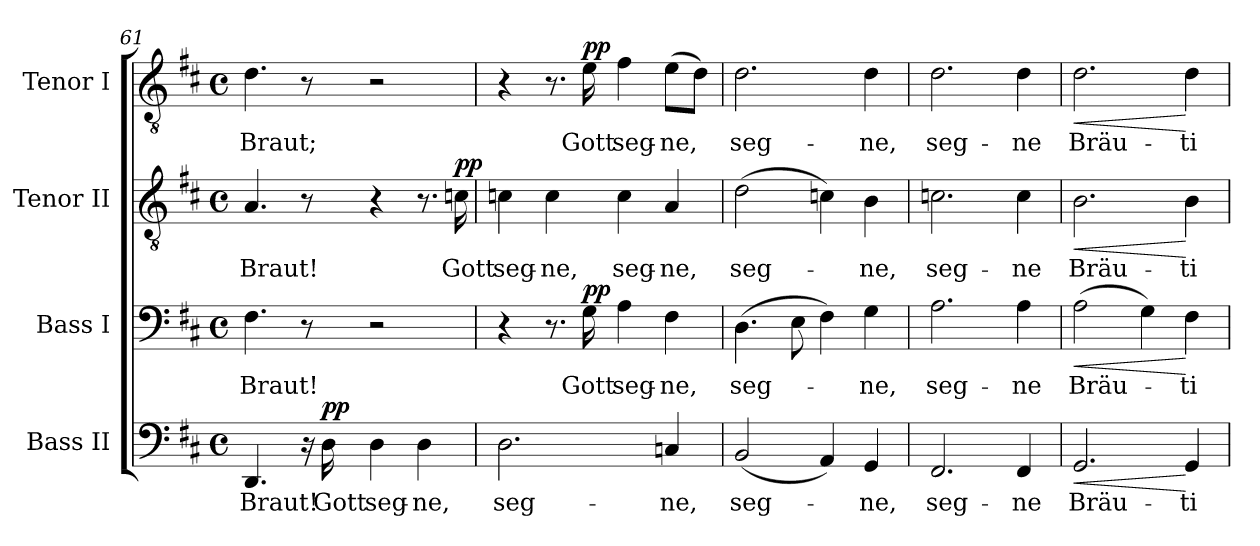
**kern	**text	**dynam	**kern	**text	**dynam	**kern	**text	**dynam	**kern	**text	**dynam
*part4	*part4	*part4	*part3	*part3	*part3	*part2	*part2	*part2	*part1	*part1	*part1
*staff4	*staff4	*staff4	*staff3	*staff3	*staff3	*staff2	*staff2	*staff2	*staff1	*staff1	*staff1
*I"Bass II	*	*	*I"Bass I	*	*	*I"Tenor II	*	*	*I"Tenor I	*	*
*I'B.	*	*	*I'B.	*	*	*I'T.	*	*	*I'T.	*	*
*clefF4	*	*	*clefF4	*	*	*clefGv2	*	*	*clefGv2	*	*
*	*	*	*	*	*	*ITrd7c12	*	*	*ITrd7c12	*	*
*k[f#c#]	*	*	*k[f#c#]	*	*	*k[f#c#]	*	*	*k[f#c#]	*	*
*D:	*	*	*D:	*	*	*D:	*	*	*D:	*	*
*M4/4	*	*	*M4/4	*	*	*M4/4	*	*	*M4/4	*	*
*met(c)	*	*	*met(c)	*	*	*met(c)	*	*	*met(c)	*	*
=61	=61	=61	=61	=61	=61	=61	=61	=61	=61	=61	=61
!	!LO:LY:b:color=#000000	!	!	!	!	!	!	!	!	!	!
!	!	!	!	!LO:LY:b:color=#000000	!	!	!	!	!	!	!
!	!	!	!	!	!	!	!LO:LY:b:color=#000000	!	!	!	!
!	!	!	!	!	!	!	!	!	!	!LO:LY:b:color=#000000	!
4.DDi/	Braut!	.	4.F#i\	Braut!	.	4.AAi/	Braut!	.	4.Di\	Braut;	.
16r	.	.	8r	.	.	8r	.	.	8r	.	.
!	!LO:LY:b:color=#000000	!	!	!	!	!	!	!	!	!	!
16Di\	Gott	pp	.	.	.	.	.	.	.	.	.
!	!LO:LY:b:color=#000000	!	!	!	!	!	!	!	!	!	!
4Di\	seg-	.	2r	.	.	4r	.	.	2r	.	.
!	!LO:LY:b:color=#000000	!	!	!	!	!	!	!	!	!	!
4Di\	-ne,	.	.	.	.	8.r	.	.	.	.	.
!	!	!	!	!	!	!	!LO:LY:b:color=#000000	!	!	!	!
.	.	.	.	.	.	16Cni\	Gott	pp	.	.	.
=62	=62	=62	=62	=62	=62	=62	=62	=62	=62	=62	=62
!	!LO:LY:b:color=#000000	!	!	!	!	!	!	!	!	!	!
!	!	!	!	!	!	!	!LO:LY:b:color=#000000	!	!	!	!
2.Di\	seg-	.	4r	.	.	4Cni\	seg-	.	4r	.	.
!	!	!	!	!	!	!	!LO:LY:b:color=#000000	!	!	!	!
.	.	.	8.r	.	.	4Ci\	-ne,	.	8.r	.	.
!	!	!	!	!LO:LY:b:color=#000000	!	!	!	!	!	!	!
!	!	!	!	!	!	!	!	!	!	!LO:LY:b:color=#000000	!
.	.	.	16Gi\	Gott	pp	.	.	.	16Ei\	Gott	pp
!	!	!	!	!LO:LY:b:color=#000000	!	!	!	!	!	!	!
!	!	!	!	!	!	!	!LO:LY:b:color=#000000	!	!	!	!
!	!	!	!	!	!	!	!	!	!	!LO:LY:b:color=#000000	!
.	.	.	4Ai\	seg-	.	4Ci\	seg-	.	4F#i\	seg-	.
!	!LO:LY:b:color=#000000	!	!	!	!	!	!	!	!	!	!
!	!	!	!	!LO:LY:b:color=#000000	!	!	!	!	!	!	!
!	!	!	!	!	!	!	!LO:LY:b:color=#000000	!	!	!	!
!	!	!	!	!	!	!	!	!	!	!LO:LY:b:color=#000000	!
4Cni/	-ne,	.	4F#i\	-ne,	.	4AAi/	-ne,	.	(8Ei\L	-ne,	.
.	.	.	.	.	.	.	.	.	8Di\J)	.	.
!!LO:LB:g=z
=63	=63	=63	=63	=63	=63	=63	=63	=63	=63	=63	=63
!	!LO:LY:b:color=#000000	!	!	!	!	!	!	!	!	!	!
!	!	!	!	!LO:LY:b:color=#000000	!	!	!	!	!	!	!
!	!	!	!	!	!	!	!LO:LY:b:color=#000000	!	!	!	!
!	!	!	!	!	!	!	!	!	!	!LO:LY:b:color=#000000	!
(2BBi/	seg-	.	(4.Di\	seg-	.	(2Di\	seg-	.	2.Di\	seg-	.
.	.	.	8Ei\	.	.	.	.	.	.	.	.
4AAi/)	.	.	4F#i\)	.	.	4Cni\)	.	.	.	.	.
!	!LO:LY:b:color=#000000	!	!	!	!	!	!	!	!	!	!
!	!	!	!	!LO:LY:b:color=#000000	!	!	!	!	!	!	!
!	!	!	!	!	!	!	!LO:LY:b:color=#000000	!	!	!	!
!	!	!	!	!	!	!	!	!	!	!LO:LY:b:color=#000000	!
4GGi/	-ne,	.	4Gi\	-ne,	.	4BBi\	-ne,	.	4Di\	-ne,	.
=64	=64	=64	=64	=64	=64	=64	=64	=64	=64	=64	=64
!	!LO:LY:b:color=#000000	!	!	!	!	!	!	!	!	!	!
!	!	!	!	!LO:LY:b:color=#000000	!	!	!	!	!	!	!
!	!	!	!	!	!	!	!LO:LY:b:color=#000000	!	!	!	!
!	!	!	!	!	!	!	!	!	!	!LO:LY:b:color=#000000	!
2.FF#i/	seg-	.	2.Ai\	seg-	.	2.Cni\	seg-	.	2.Di\	seg-	.
!	!LO:LY:b:color=#000000	!	!	!	!	!	!	!	!	!	!
!	!	!	!	!LO:LY:b:color=#000000	!	!	!	!	!	!	!
!	!	!	!	!	!	!	!LO:LY:b:color=#000000	!	!	!	!
!	!	!	!	!	!	!	!	!	!	!LO:LY:b:color=#000000	!
4FF#i/	-ne	.	4Ai\	-ne	.	4Ci\	-ne	.	4Di\	-ne	.
=65	=65	=65	=65	=65	=65	=65	=65	=65	=65	=65	=65
!	!LO:LY:b:color=#000000	!LO:HP:b	!	!	!	!	!	!	!	!	!
!	!	!	!	!LO:LY:b:color=#000000	!LO:HP:b	!	!	!	!	!	!
!	!	!	!	!	!	!	!LO:LY:b:color=#000000	!LO:HP:b	!	!	!
!	!	!	!	!	!	!	!	!	!	!LO:LY:b:color=#000000	!LO:HP:b
2.GGi/	Bräu-	<	(2Ai\	Bräu-	<	2.BBi\	Bräu-	<	2.Di\	Bräu-	<
.	.	.	4Gi\)	.	.	.	.	.	.	.	.
!	!LO:LY:b:color=#000000	!	!	!	!	!	!	!	!	!	!
!	!	!	!	!LO:LY:b:color=#000000	!	!	!	!	!	!	!
!	!	!	!	!	!	!	!LO:LY:b:color=#000000	!	!	!	!
!	!	!	!	!	!	!	!	!	!	!LO:LY:b:color=#000000	!
4GGi/	-ti-	[	4F#i\	-ti-	[	4BBi\	-ti-	[	4Di\	-ti-	[
=	=	=	=	=	=	=	=	=	=	=	=
*-	*-	*-	*-	*-	*-	*-	*-	*-	*-	*-	*-
